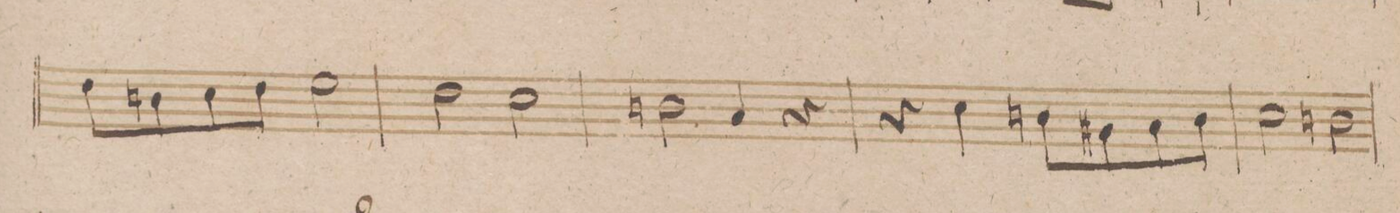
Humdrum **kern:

**kern	**dynam
*I"Oboe 1mo	*
*clefG2	*
*k[b-]	*
*met(c)	*
*M4/4	*
8dd\L	.
8bn\	.
8cc\	.
8dd\J	.
2ee\	.
=236	=236
2dd\	.
2cc\	.
=237	=237
2bn\	.
4a/	.
4r	.
=238	=238
4r	.
4cc\	.
8bn\L	.
8g#X\	.
8a\	.
8b\J	.
=239	=239
2cc\	.
2bn\	.
=240	=240
*-	*-
